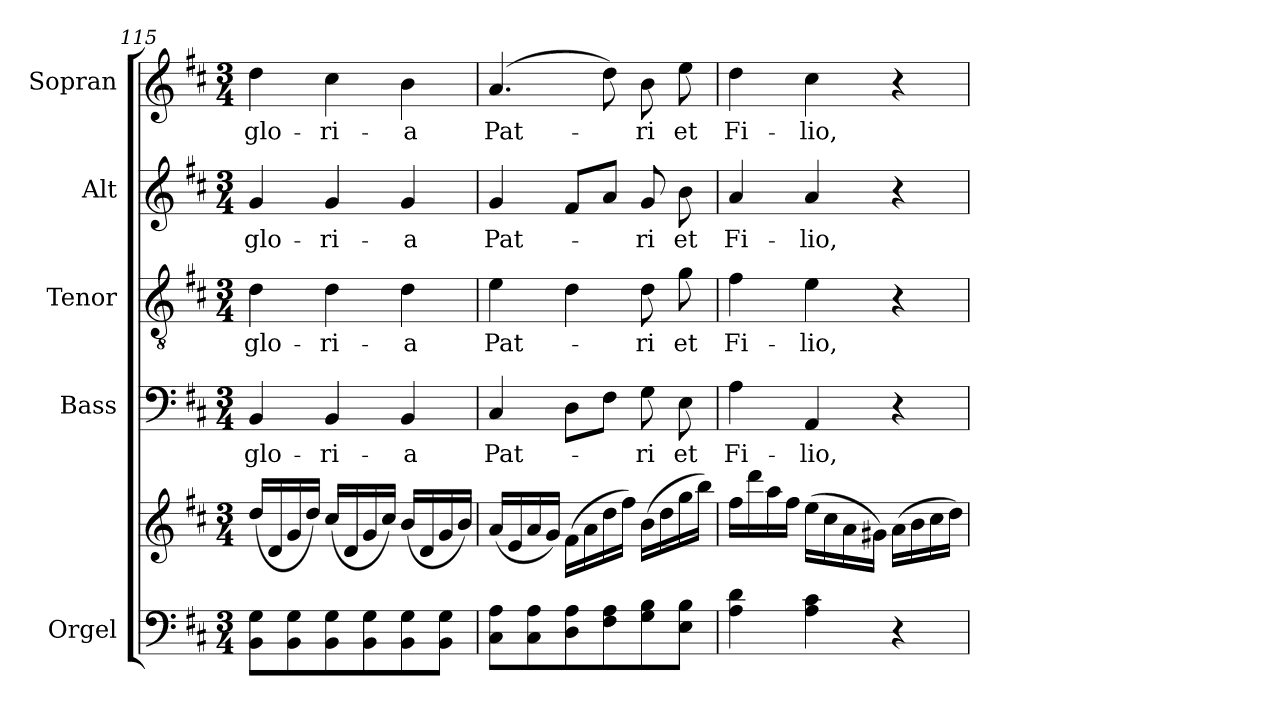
**kern	**kern	**kern	**text	**kern	**text	**kern	**text	**kern	**text
*part5	*part5	*part4	*part4	*part3	*part3	*part2	*part2	*part1	*part1
*staff6	*staff5	*staff4	*staff4	*staff3	*staff3	*staff2	*staff2	*staff1	*staff1
*I"Orgel	*	*I"Bass	*	*I"Tenor	*	*I"Alt	*	*I"Sopran	*
*I'Org.	*	*I'B.	*	*I'T.	*	*I'A.	*	*I'S.	*
*clefF4	*clefG2	*clefF4	*	*clefGv2	*	*clefG2	*	*clefG2	*
*k[f#c#]	*k[f#c#]	*k[f#c#]	*	*k[f#c#]	*	*k[f#c#]	*	*k[f#c#]	*
*D:	*D:	*D:	*	*D:	*	*D:	*	*D:	*
*M3/4	*M3/4	*M3/4	*	*M3/4	*	*M3/4	*	*M3/4	*
=115	=115	=115	=115	=115	=115	=115	=115	=115	=115
!	!	!	!LO:LY:b	!	!LO:LY:b	!	!LO:LY:b	!	!LO:LY:b
8BB\ 8G\L	(<16dd/LL	4BB/	glo-	4d\	glo-	4g/	glo-	4dd\	glo-
.	16d/	.	.	.	.	.	.	.	.
8BB\ 8G\	16g/	.	.	.	.	.	.	.	.
.	16dd/JJ)	.	.	.	.	.	.	.	.
!	!	!	!LO:LY:b	!	!LO:LY:b	!	!LO:LY:b	!	!LO:LY:b
8BB\ 8G\	(<16cc#/LL	4BB/	-ri-	4d\	-ri-	4g/	-ri-	4cc#\	-ri-
.	16d/	.	.	.	.	.	.	.	.
8BB\ 8G\	16g/	.	.	.	.	.	.	.	.
.	16cc#/JJ)	.	.	.	.	.	.	.	.
!	!	!	!LO:LY:b	!	!LO:LY:b	!	!LO:LY:b	!	!LO:LY:b
8BB\ 8G\	(<16b/LL	4BB/	-a	4d\	-a	4g/	-a	4b\	-a
.	16d/	.	.	.	.	.	.	.	.
8BB\ 8G\J	16g/	.	.	.	.	.	.	.	.
.	16b/JJ)	.	.	.	.	.	.	.	.
=116	=116	=116	=116	=116	=116	=116	=116	=116	=116
!	!	!	!LO:LY:b	!	!LO:LY:b	!	!LO:LY:b	!	!LO:LY:b
8C#\ 8A\L	(<16a/LL	4C#/	Pat-	4e\	Pat-	4g/	Pat-	(4.a/	Pat-
.	16e/	.	.	.	.	.	.	.	.
8C#\ 8A\	16a/	.	.	.	.	.	.	.	.
.	16g/JJ)	.	.	.	.	.	.	.	.
8D\ 8A\	(>16f#\LL	8D\L	.	4d\	.	8f#/L	.	.	.
.	16a\	.	.	.	.	.	.	.	.
8F#\ 8A\	16dd\	8F#\J	.	.	.	8a/J	.	8dd\)	.
.	16ff#\JJ)	.	.	.	.	.	.	.	.
!	!	!	!LO:LY:b	!	!LO:LY:b	!	!LO:LY:b	!	!LO:LY:b
8G\ 8B\	(>16b\LL	8G\	-ri	8d\	-ri	8g/	-ri	8b\	-ri
.	16dd\	.	.	.	.	.	.	.	.
!	!	!	!LO:LY:b	!	!LO:LY:b	!	!LO:LY:b	!	!LO:LY:b
8E\ 8B\J	16gg\	8E\	et	8g\	et	8b\	et	8ee\	et
.	16bb\JJ)	.	.	.	.	.	.	.	.
!!LO:LB:g=z
=117	=117	=117	=117	=117	=117	=117	=117	=117	=117
!	!	!	!LO:LY:b	!	!LO:LY:b	!	!LO:LY:b	!	!LO:LY:b
4A\ 4d\	16ff#\LL	4A\	Fi-	4f#\	Fi-	4a/	Fi-	4dd\	Fi-
.	16ddd\	.	.	.	.	.	.	.	.
.	16aa\	.	.	.	.	.	.	.	.
.	16ff#\JJ	.	.	.	.	.	.	.	.
!	!	!	!LO:LY:b	!	!LO:LY:b	!	!LO:LY:b	!	!LO:LY:b
4A\ 4c#\	(>16ee\LL	4AA/	-lio,	4e\	-lio,	4a/	-lio,	4cc#\	-lio,
.	16cc#\	.	.	.	.	.	.	.	.
.	16a\	.	.	.	.	.	.	.	.
.	16g#X\JJ)	.	.	.	.	.	.	.	.
4r	(>16a\LL	4r	.	4r	.	4r	.	4r	.
.	16b\	.	.	.	.	.	.	.	.
.	16cc#\	.	.	.	.	.	.	.	.
.	16dd\JJ)	.	.	.	.	.	.	.	.
=	=	=	=	=	=	=	=	=	=
*-	*-	*-	*-	*-	*-	*-	*-	*-	*-
